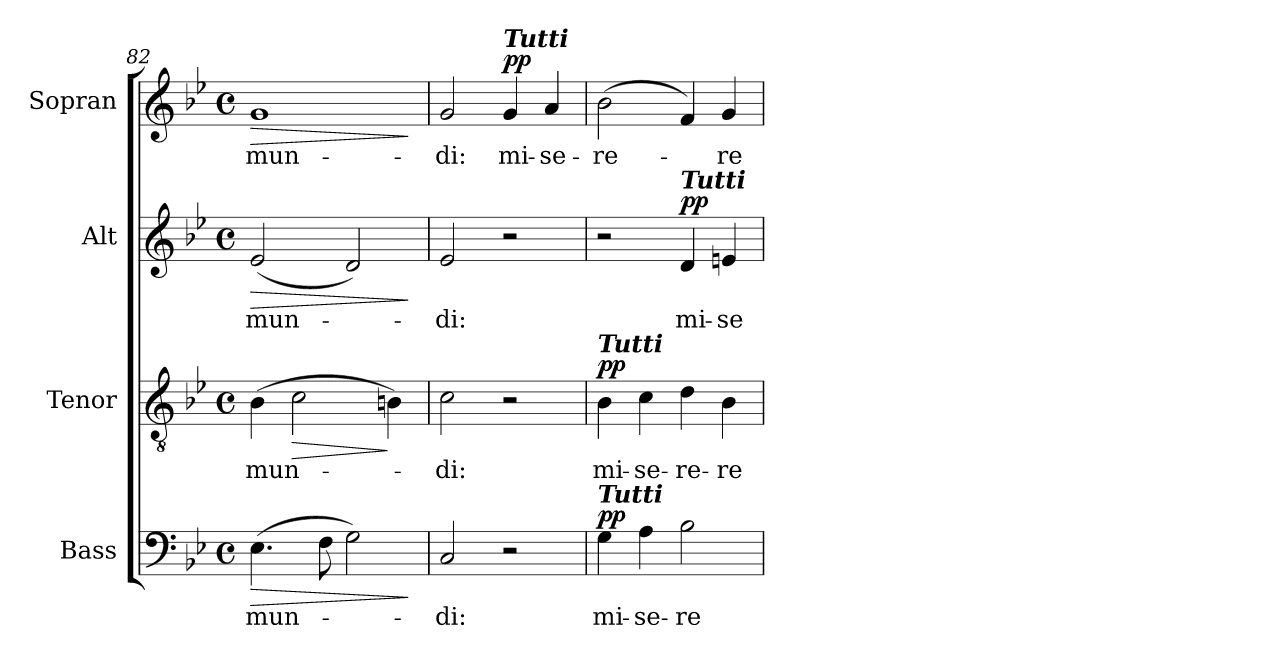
**kern	**text	**dynam	**kern	**text	**dynam	**kern	**text	**dynam	**kern	**text	**dynam
*part4	*part4	*part4	*part3	*part3	*part3	*part2	*part2	*part2	*part1	*part1	*part1
*staff4	*staff4	*staff4	*staff3	*staff3	*staff3	*staff2	*staff2	*staff2	*staff1	*staff1	*staff1
*I"Bass	*	*	*I"Tenor	*	*	*I"Alt	*	*	*I"Sopran	*	*
*I'B.	*	*	*I'T.	*	*	*I'A.	*	*	*I'S.	*	*
*clefF4	*	*	*clefGv2	*	*	*clefG2	*	*	*clefG2	*	*
*k[b-e-]	*	*	*k[b-e-]	*	*	*k[b-e-]	*	*	*k[b-e-]	*	*
*B-:	*	*	*B-:	*	*	*B-:	*	*	*B-:	*	*
*M4/4	*	*	*M4/4	*	*	*M4/4	*	*	*M4/4	*	*
*met(c)	*	*	*met(c)	*	*	*met(c)	*	*	*met(c)	*	*
=82	=82	=82	=82	=82	=82	=82	=82	=82	=82	=82	=82
!	!LO:LY:b	!LO:HP:b	!	!LO:LY:b	!	!	!LO:LY:b	!LO:HP:b	!	!LO:LY:b	!LO:HP:b
(>4.E-\	mun-	>	(>4B-\	mun-	.	(<2e-/	mun-	>	1g	mun-	>
!	!	!	!	!	!LO:HP:b	!	!	!	!	!	!
.	.	.	2c\	.	>	.	.	.	.	.	.
8F\	.	.	.	.	.	.	.	.	.	.	.
2G\)	.	.	.	.	.	2d/)	.	.	.	.	.
.	.	.	4Bn\)	.	]	.	.	.	.	.	.
.	.	]	.	.	.	.	.	]	.	.	]
=83	=83	=83	=83	=83	=83	=83	=83	=83	=83	=83	=83
!	!LO:LY:b	!	!	!LO:LY:b	!	!	!LO:LY:b	!	!	!LO:LY:b	!
2C/	-di:	.	2c\	-di:	.	2e-/	-di:	.	2g/	-di:	.
!	!	!	!	!	!	!	!	!	!LO:TX:a:Bi:t=Tutti	!	!
!	!	!	!	!	!	!	!	!	!	!LO:LY:b	!LO:DY:a
2r	.	.	2r	.	.	2r	.	.	4g/	mi-	pp
!	!	!	!	!	!	!	!	!	!	!LO:LY:b	!
.	.	.	.	.	.	.	.	.	4a/	-se-	.
=84	=84	=84	=84	=84	=84	=84	=84	=84	=84	=84	=84
!	!	!	!LO:TX:a:Bi:t=Tutti	!	!	!	!	!	!	!	!
!LO:TX:a:Bi:t=Tutti	!	!	!	!	!	!	!	!	!	!	!
!	!LO:LY:b	!LO:DY:a	!	!LO:LY:b	!LO:DY:a	!	!	!	!	!LO:LY:b	!
4G\	mi-	pp	4B-\	mi-	pp	2r	.	.	(>2b-\	-re-	.
!	!LO:LY:b	!	!	!LO:LY:b	!	!	!	!	!	!	!
4A\	-se-	.	4c\	-se-	.	.	.	.	.	.	.
!	!	!	!	!	!	!LO:TX:a:Bi:t=Tutti	!	!	!	!	!
!	!LO:LY:b	!	!	!LO:LY:b	!	!	!LO:LY:b	!LO:DY:a	!	!	!
2B-\	-re-	.	4d\	-re-	.	4d/	mi-	pp	4f/)	.	.
!	!	!	!	!LO:LY:b	!	!	!LO:LY:b	!	!	!LO:LY:b	!
.	.	.	4B-\	-re	.	4en/	-se-	.	4g/	-re	.
=	=	=	=	=	=	=	=	=	=	=	=
*-	*-	*-	*-	*-	*-	*-	*-	*-	*-	*-	*-
